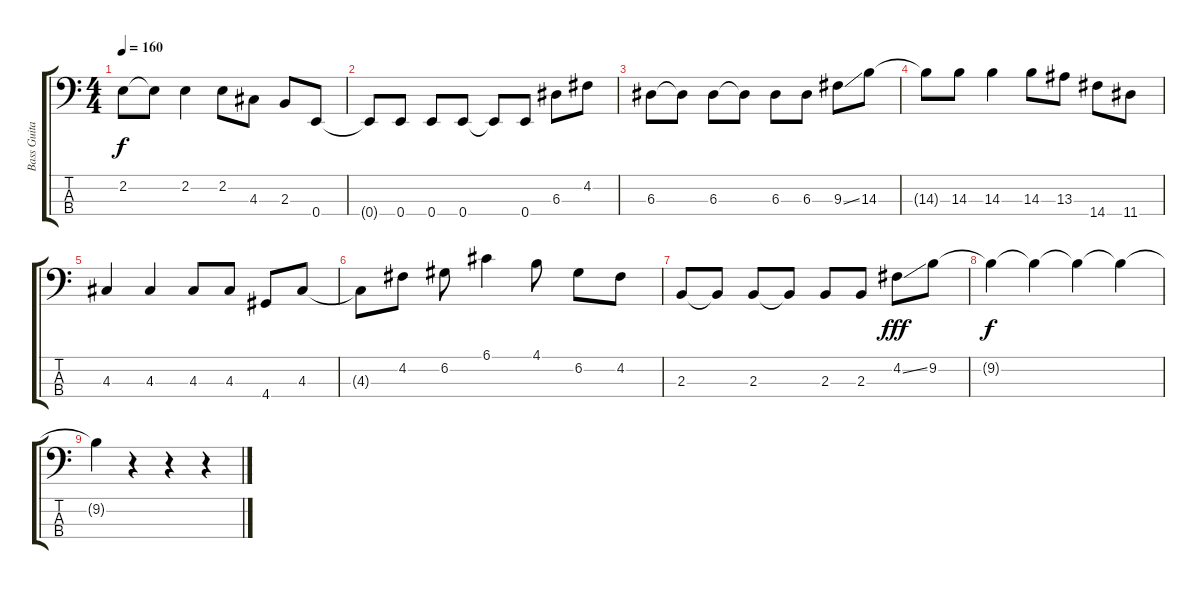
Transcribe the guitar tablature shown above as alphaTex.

\track ("Bass Guitar" "Bass Guita") {instrument electricbasspick}
\staff {score tabs}
\tuning (G2 D2 A1 E1) {hide}
\ts (4 4)
\tempo 160
\clef f4
\ks c
2.2.8{dy f} 2.2{t}.8 2.2.4 2.2.8 4.3.8 2.3.8 0.4.8 |
0.4{t}.8 0.4.8 0.4.8 0.4.8 0.4{t}.8 0.4.8 6.3.8 4.2.8 |
6.3.8 6.3{t}.8 6.3.8 6.3{t}.8 6.3.8 6.3.8 9.3{ss}.8 14.3.8 |
14.3{t}.8 14.3.8 14.3.4 14.3.8 13.3.8 14.4.8 11.4.8 |
4.3.4 4.3.4 4.3.8 4.3.8 4.4.8 4.3.8 |
4.3{t}.8 4.2.8 6.2.8 6.1.4 4.1.8 6.2.8 4.2.8 |
2.3.8 2.3{t}.8 2.3.8 2.3{t}.8 2.3.8 2.3.8 4.2{ss}.8{dy fff} 9.2.8 |
9.2{t}.4{dy f} 9.2{t}.4 9.2{t}.4 9.2{t}.4 |
9.2{t}.4 r.4 r.4 r.4
